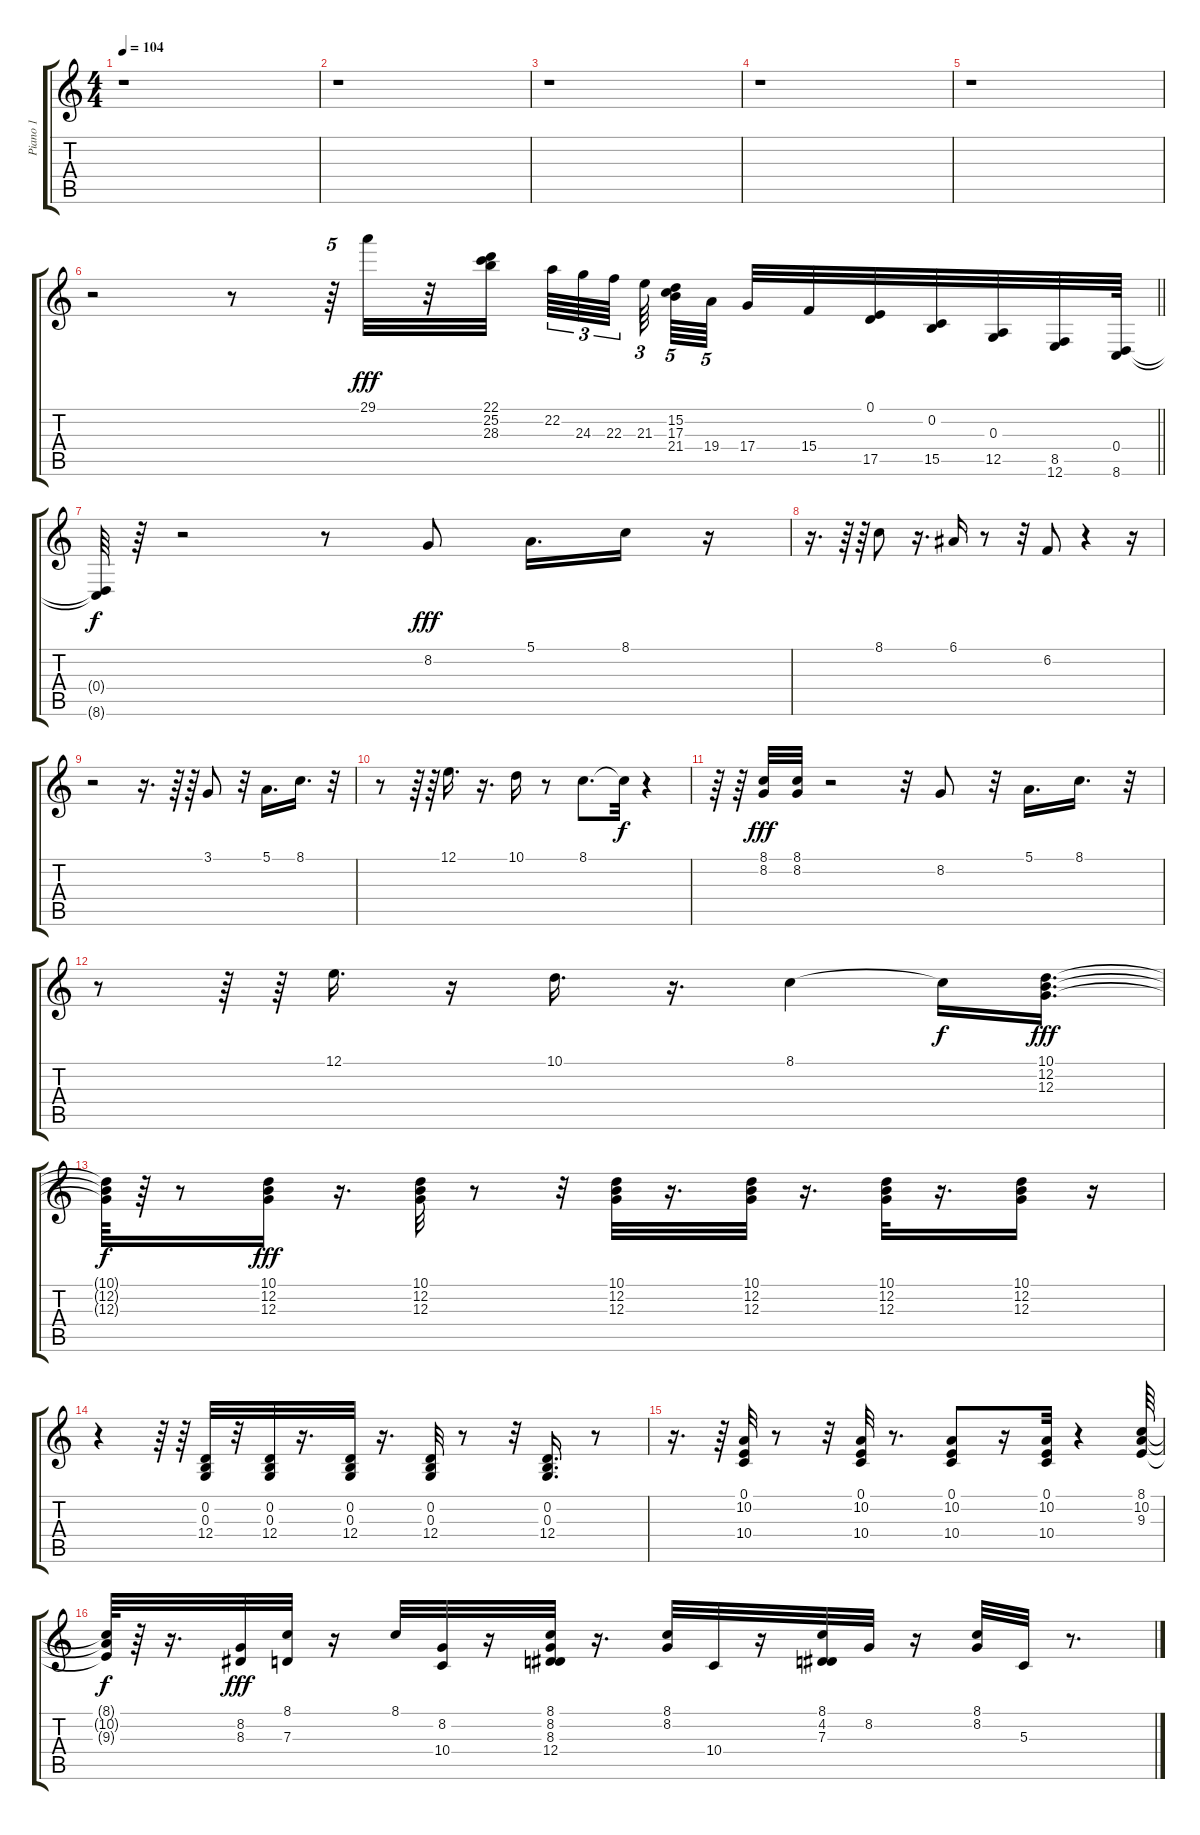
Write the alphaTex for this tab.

\track ("Piano 1" "Piano 1") {instrument acousticgrandpiano}
\staff {score tabs}
\tuning (E4 B3 G3 D3 A2 E2) {hide}
\ts (4 4)
\tempo 104
\clef g2
\ks c
r.1{dy fff} |
r.1 |
r.1 |
r.1 |
r.1 |
\barLineRight lightlight
r.2 r.8 r.64{tu (5 4)} 29.1.32 r.32 (22.1 25.2 28.3).32{beam splitsecondary} 22.2.64{tu (3 2)} 24.3.64{tu (3 2)} 22.3.64{tu (3 2) beam splitsecondary} 21.3.64{tu (3 2)} (15.2 17.3 21.4).64{tu (5 4)} 19.4.64{tu (5 4) beam splitsecondary} 17.4.32 15.4.32 (0.1 17.5).32 (0.2 15.5).32 (0.3 12.5).32 (8.5 12.6).32 (0.4 8.6).64 |
(0.4{t} 8.6{t}).64{dy f} r.64 r.2 r.8 8.2.8{dy fff} 5.1.16{d} 8.1.16 r.16 |
r.16{d} r.64 r.64 8.1.8 r.16{d} 6.1.16 r.8 r.32 6.2.8 r.4 r.16 |
r.2 r.16{d} r.64 r.64 3.1.8 r.32 5.1.16{d} 8.1.16{d} r.32 |
r.8 r.64 r.64 12.1.16{d} r.16{d} 10.1.16 r.8 8.1.8{d} 8.1{t}.32{dy f} r.4 |
r.64 r.64 (8.1 8.2).32{dy fff} (8.1 8.2).32 r.2 r.32 8.2.8 r.32 5.1.16{d} 8.1.16{d} r.32 |
r.8 r.64 r.64 12.1.16{d} r.16 10.1.16{d} r.16{d} 8.1.4 8.1{t}.16{dy f} (10.1 12.2 12.3).16{d dy fff} |
(10.1{t} 12.2{t} 12.3{t}).64{dy f} r.64 r.8 (10.1 12.2 12.3).16{dy fff} r.16{d} (10.1 12.2 12.3).32 r.8 r.32 (10.1 12.2 12.3).32 r.16{d} (10.1 12.2 12.3).32 r.16{d} (10.1 12.2 12.3).32 r.16{d} (10.1 12.2 12.3).16 r.16 |
r.4 r.64 r.64 (0.2 0.3 12.4).32 r.32 (0.2 0.3 12.4).32 r.16{d} (0.2 0.3 12.4).32 r.16{d} (0.2 0.3 12.4).32 r.8 r.32 (0.2 0.3 12.4).16{d} r.8 |
r.16{d} r.64 (0.1 10.2 10.4).32 r.8 r.32 (0.1 10.2 10.4).32 r.8{d} (0.1 10.2 10.4).8 r.16 (0.1 10.2 10.4).32 r.4 (8.1 10.2 9.3).64 |
(8.1{t} 10.2{t} 9.3{t}).64{dy f} r.64 r.16{d} (8.2 8.3).32{dy fff} (8.1 7.3).32 r.16 8.1.32 (8.2 10.4).32 r.16 (8.1 8.2 8.3 12.4).32 r.16{d} (8.1 8.2).32 10.4.32 r.16 (8.1 4.2 7.3).32 8.2.32 r.16 (8.1 8.2).32 5.3.32 r.8{d}
